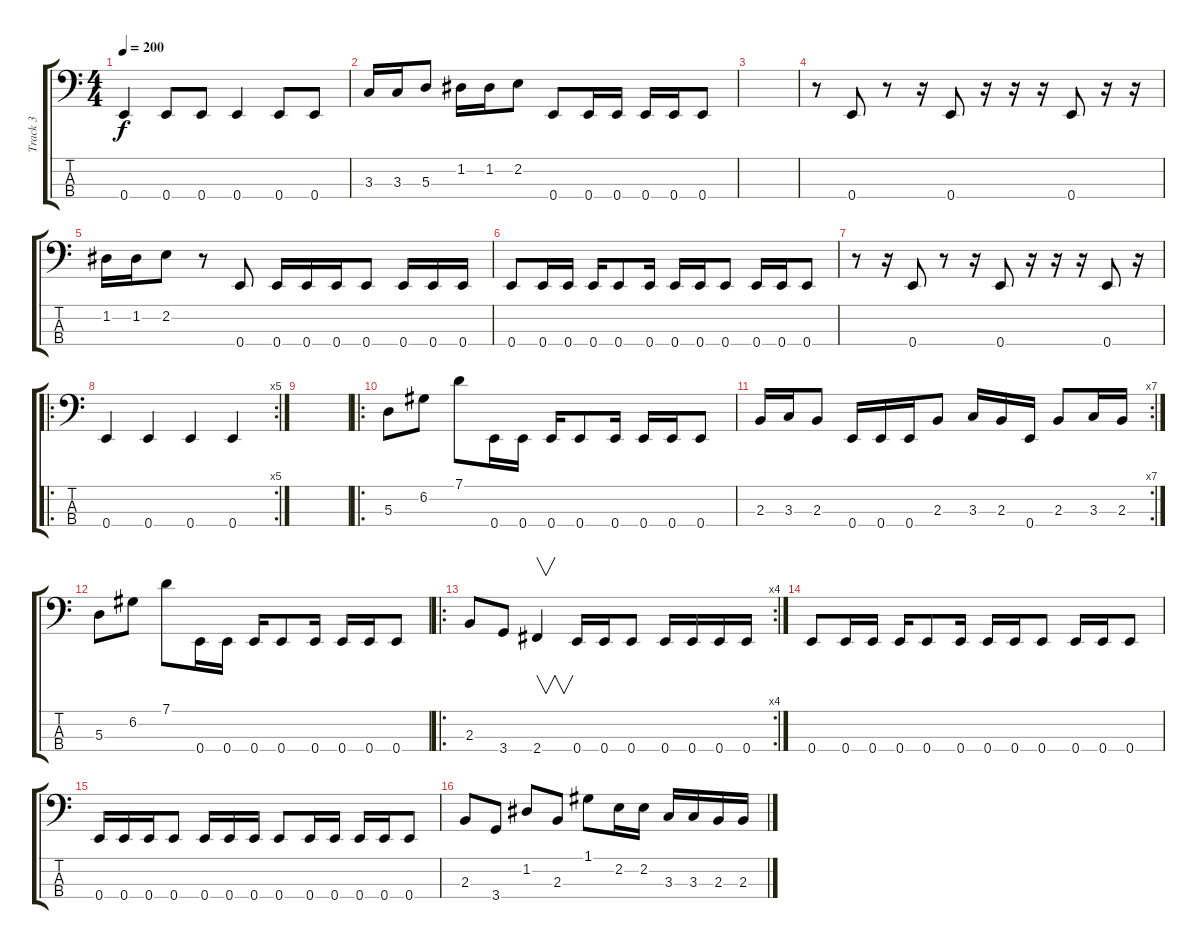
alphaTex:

\track ("Track 3" "Track 3") {instrument electricbasspick}
\staff {score tabs}
\tuning (G2 D2 A1 E1) {hide}
\ts (4 4)
\tempo 200
\clef f4
\ks c
0.4.4{dy f instrument electricbasspick} 0.4.8 0.4.8 0.4.4 0.4.8 0.4.8 |
3.3.16 3.3.16 5.3.8 1.2.16 1.2.16 2.2.8 0.4.8 0.4.16 0.4.16 0.4.16 0.4.16 0.4.8 |
|
r.8 0.4.8 r.8 r.16 0.4.8 r.16 r.16 r.16 0.4.8 r.16 r.16 |
1.2.16 1.2.16 2.2.8 r.8 0.4.8 0.4.16 0.4.16 0.4.16 0.4.8 0.4.16 0.4.16 0.4.16 |
0.4.8 0.4.16 0.4.16 0.4.16 0.4.8 0.4.16 0.4.16 0.4.16 0.4.8 0.4.16 0.4.16 0.4.8 |
r.8 r.16 0.4.8 r.8 r.16 0.4.8 r.16 r.16 r.16 0.4.8 r.16 |
\ro
\rc 5
0.4.4 0.4.4 0.4.4 0.4.4 |
|
\ro
5.3.8 6.2.8 7.1.8 0.4.16 0.4.16 0.4.16 0.4.8 0.4.16 0.4.16 0.4.16 0.4.8 |
\rc 7
2.3.16 3.3.16 2.3.8 0.4.16 0.4.16 0.4.16 2.3.8 3.3.16 2.3.16 0.4.16 2.3.8 3.3.16 2.3.16 |
5.3.8 6.2.8 7.1.8 0.4.16 0.4.16 0.4.16 0.4.8 0.4.16 0.4.16 0.4.16 0.4.8 |
\ro
\rc 4
2.3.8 3.4.8 2.4.4{v} 0.4.16 0.4.16 0.4.8 0.4.16 0.4.16 0.4.16 0.4.16 |
0.4.8 0.4.16 0.4.16 0.4.16 0.4.8 0.4.16 0.4.16 0.4.16 0.4.8 0.4.16 0.4.16 0.4.8 |
0.4.16 0.4.16 0.4.16 0.4.8 0.4.16 0.4.16 0.4.16 0.4.8 0.4.16 0.4.16 0.4.16 0.4.16 0.4.8 |
2.3.8 3.4.8 1.2.8 2.3.8 1.1.8 2.2.16 2.2.16 3.3.16 3.3.16 2.3.16 2.3.16
